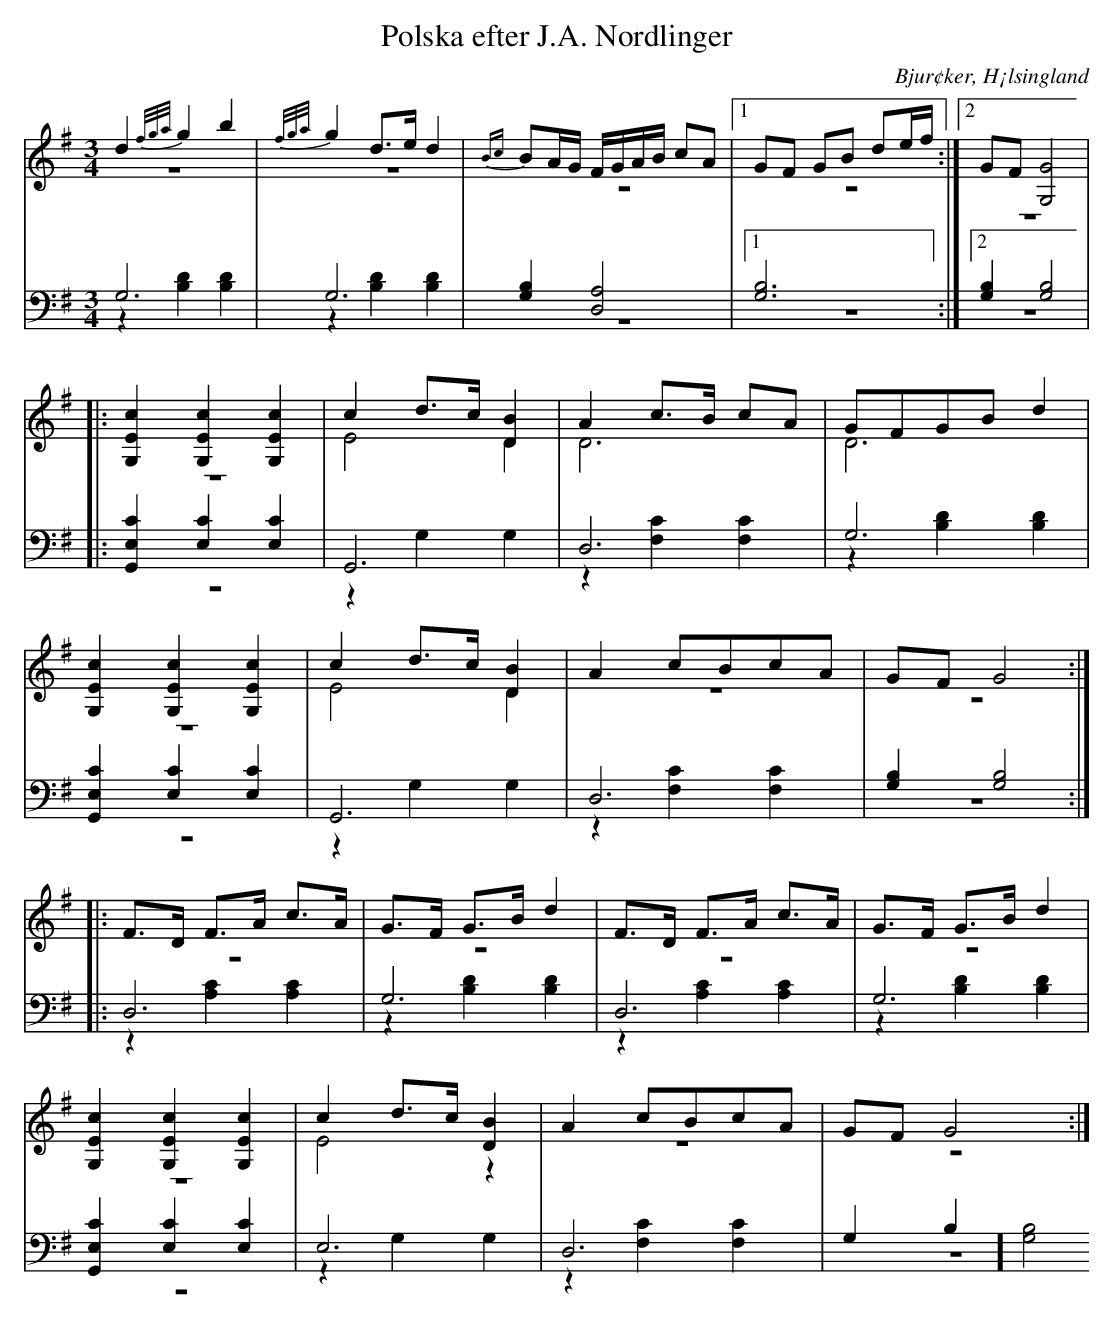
X:1
T: Polska efter J.A. Nordlinger
O: Bjur¢ker, H¡lsingland
M: 3/4
L: 1/8
K: G
V:1
V:2 merge
V:3
V:4 merge
V:1
d2 {f/g/a/}g2 b2 |{f/g/a/}g2 d>e d2|{Bc}BA/G/ F/G/A/B/ cA|1 GF GB de/f/ :|2 GF[G,4G4]|
|:[G,2E2c2] [G,2E2c2] [G,2E2c2]|c2 d>c [D2B2]|A2 c>B cA|GFGB d2|
[G,2E2c2] [G,2E2c2] [G,2E2c2]|c2 d>c [D2B2]|A2 cBcA|GF G4:|
|:F>D F>A c>A|G>F G>B d2|F>D F>A c>A|G>F G>B d2|
[G,2E2c2] [G,2E2c2] [G,2E2c2]|c2 d>c [D2B2]|A2 cBcA|GF G4:|
V:2
z6 |z6 |z6 |1 z6 :|2 z6 |
|:z6 |E4 D2 |D6 |D6 |
z6 |E4 D2 |z6 |z6 :|
|:z6 |z6 |z6 |z6 |
z6 |E4 z2 |z6 |z6 :|
V:3 clef=bass
G,6 |G,6 |[G,2B,2] [D,4A,4] |1 [G,6B,6] :|2 [G,2B,2] [G,4B,4] |
|:[G,,2E,2C2] [E,2C2] [E,2C2]|G,,6 |D,6 |G,6 |
[G,,2E,2C2] [E,2C2] [E,2C2]|G,,6 |D,6 |[G,2B,2] [G,4B,4] :|
|:D,6 |G,6 |D,6 |G,6 |
[G,,2E,2C2] [E,2C2] [E,2C2]|E,6 |D,6 |G,2B,2] [G,4B,4] :|
V:4 clef=bass
z2 [B,2D2] [B,2D2]|z2 [B,2D2] [B,2D2]|z6 |1 z6 :|2 z6 |
|:z6 |z2 G,2 G,2|z2 [F,2C2] [F,2C2] |z2 [B,2D2] [B,2D2]|
z6 |z2 G,2 G,2|z2 [F,2C2] [F,2C2] |z6 :|
|:z2 [A,2C2] [A,2C2]|z2 [B,2D2] [B,2D2]|z2 [A,2C2] [A,2C2]|z2 [B,2D2] [B,2D2] |
z6 |z2 G,2 G,2|z2 [F,2C2] [F,2C2]|z6 :|
